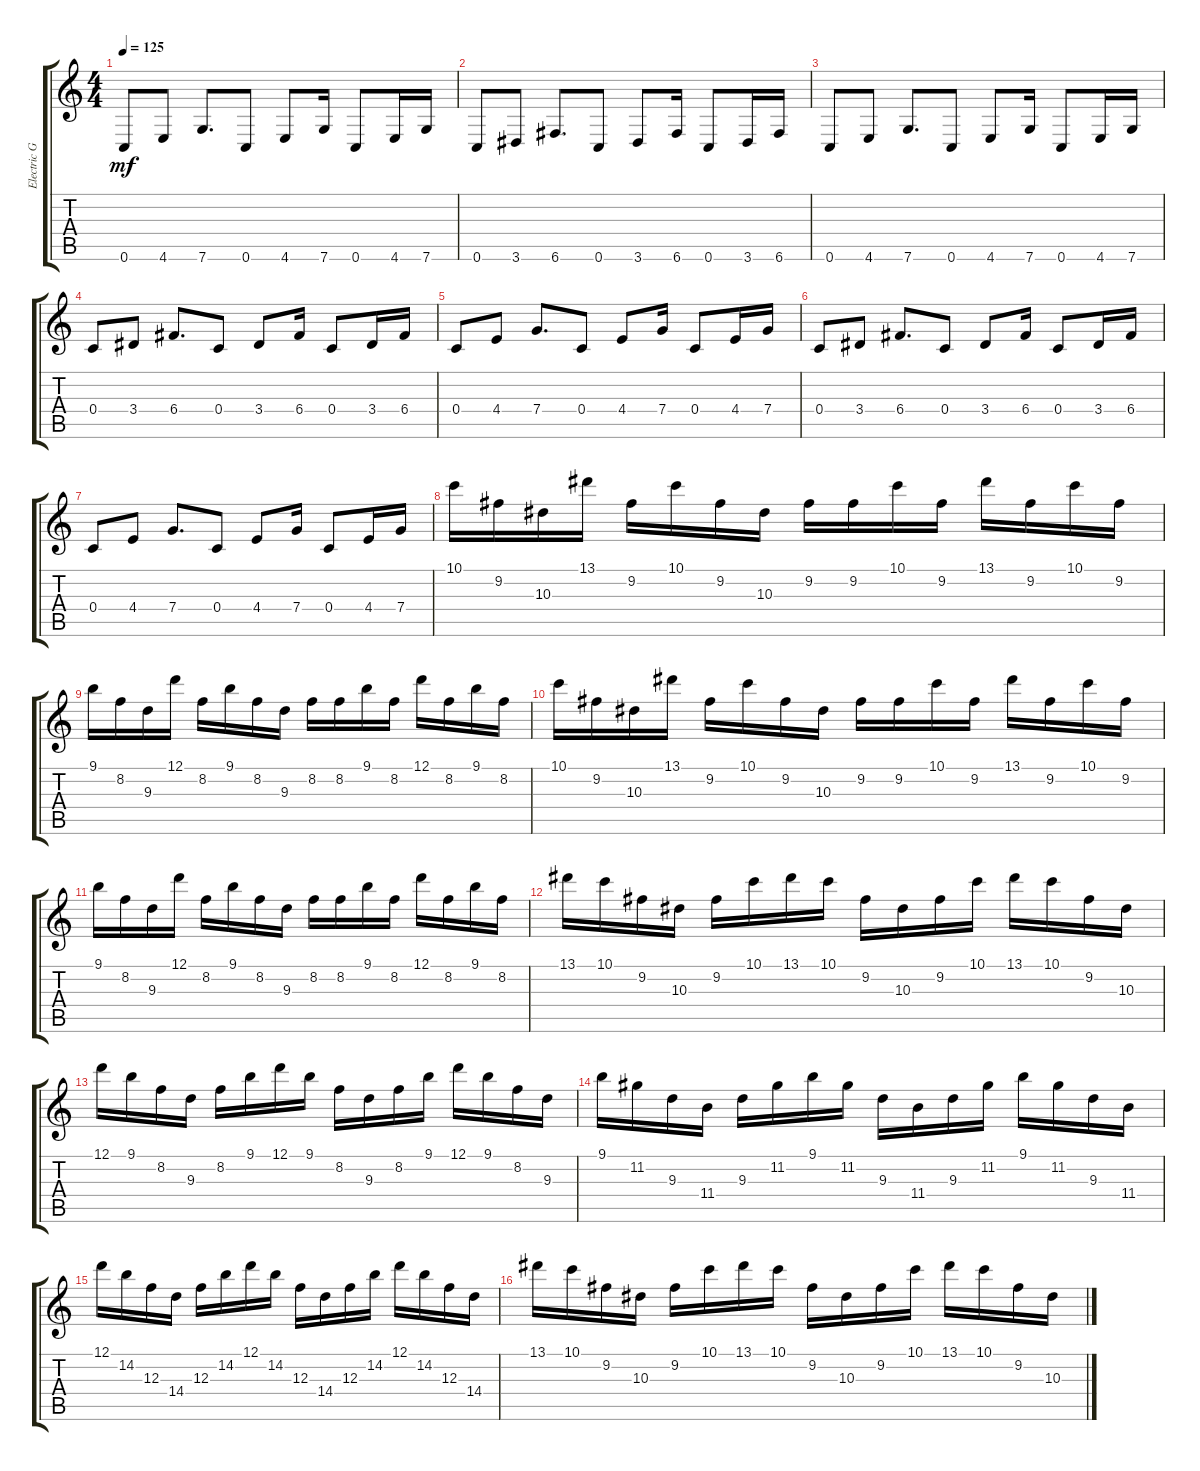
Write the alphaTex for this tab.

\track ("Electric Guitar" "Electric G") {instrument distortionguitar}
\staff {score tabs}
\tuning (D4 A3 F3 C3 G2 C2) {hide}
\ts (4 4)
\tempo 125
\clef g2
\ks c
0.6.8{dy mf} 4.6.8 7.6.8{d} 0.6.8 4.6.8 7.6.16 0.6.8 4.6.16 7.6.16 |
0.6.8 3.6.8 6.6.8{d} 0.6.8 3.6.8 6.6.16 0.6.8 3.6.16 6.6.16 |
0.6.8 4.6.8 7.6.8{d} 0.6.8 4.6.8 7.6.16 0.6.8 4.6.16 7.6.16 |
0.4.8 3.4.8 6.4.8{d} 0.4.8 3.4.8 6.4.16 0.4.8 3.4.16 6.4.16 |
0.4.8 4.4.8 7.4.8{d} 0.4.8 4.4.8 7.4.16 0.4.8 4.4.16 7.4.16 |
0.4.8 3.4.8 6.4.8{d} 0.4.8 3.4.8 6.4.16 0.4.8 3.4.16 6.4.16 |
0.4.8 4.4.8 7.4.8{d} 0.4.8 4.4.8 7.4.16 0.4.8 4.4.16 7.4.16 |
10.1.16 9.2.16 10.3.16 13.1.16 9.2.16 10.1.16 9.2.16 10.3.16 9.2.16 9.2.16 10.1.16 9.2.16 13.1.16 9.2.16 10.1.16 9.2.16 |
9.1.16 8.2.16 9.3.16 12.1.16 8.2.16 9.1.16 8.2.16 9.3.16 8.2.16 8.2.16 9.1.16 8.2.16 12.1.16 8.2.16 9.1.16 8.2.16 |
10.1.16 9.2.16 10.3.16 13.1.16 9.2.16 10.1.16 9.2.16 10.3.16 9.2.16 9.2.16 10.1.16 9.2.16 13.1.16 9.2.16 10.1.16 9.2.16 |
9.1.16 8.2.16 9.3.16 12.1.16 8.2.16 9.1.16 8.2.16 9.3.16 8.2.16 8.2.16 9.1.16 8.2.16 12.1.16 8.2.16 9.1.16 8.2.16 |
13.1.16 10.1.16 9.2.16 10.3.16 9.2.16 10.1.16 13.1.16 10.1.16 9.2.16 10.3.16 9.2.16 10.1.16 13.1.16 10.1.16 9.2.16 10.3.16 |
12.1.16 9.1.16 8.2.16 9.3.16 8.2.16 9.1.16 12.1.16 9.1.16 8.2.16 9.3.16 8.2.16 9.1.16 12.1.16 9.1.16 8.2.16 9.3.16 |
9.1.16 11.2.16 9.3.16 11.4.16 9.3.16 11.2.16 9.1.16 11.2.16 9.3.16 11.4.16 9.3.16 11.2.16 9.1.16 11.2.16 9.3.16 11.4.16 |
12.1.16 14.2.16 12.3.16 14.4.16 12.3.16 14.2.16 12.1.16 14.2.16 12.3.16 14.4.16 12.3.16 14.2.16 12.1.16 14.2.16 12.3.16 14.4.16 |
13.1.16 10.1.16 9.2.16 10.3.16 9.2.16 10.1.16 13.1.16 10.1.16 9.2.16 10.3.16 9.2.16 10.1.16 13.1.16 10.1.16 9.2.16 10.3.16
